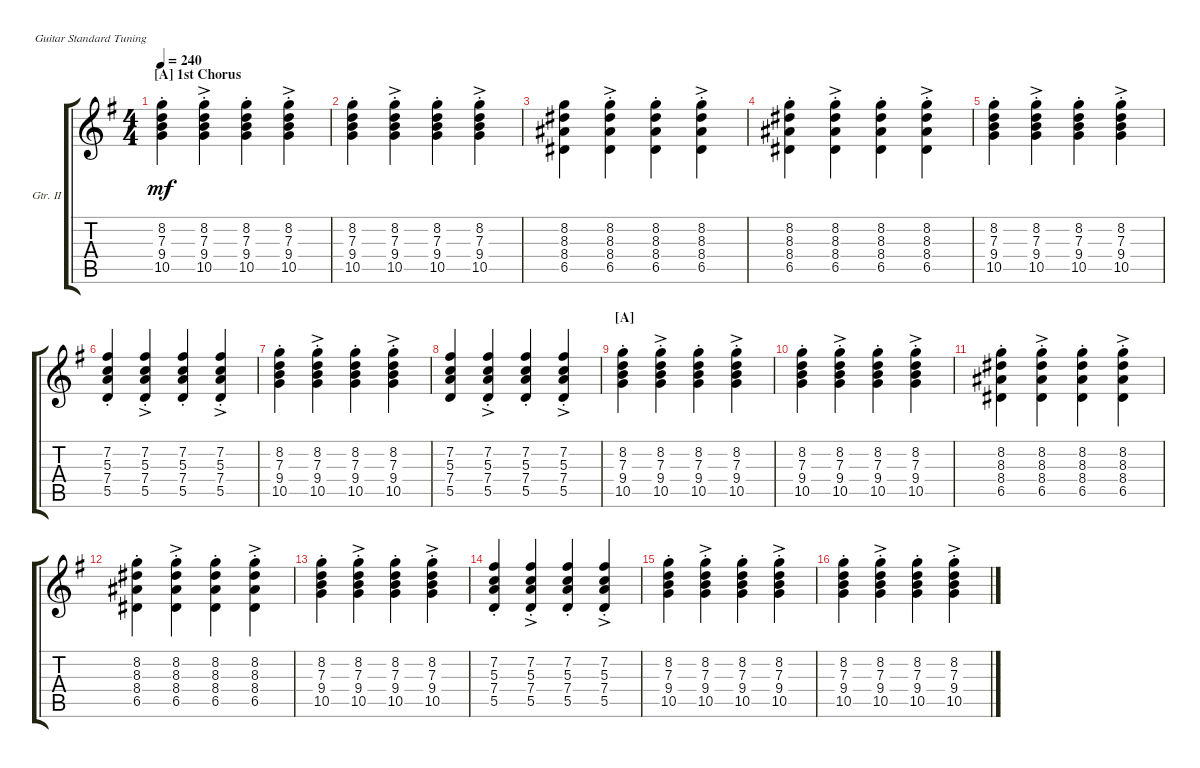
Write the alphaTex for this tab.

\defaultSystemsLayout 4
\bracketExtendMode groupsimilarinstruments
\firstSystemTrackNameOrientation horizontal
\otherSystemsTrackNameOrientation horizontal
\track ("Guitar II" "Gtr. II") {instrument acousticguitarsteel}
\staff {score tabs}
\tuning (E4 B3 G3 D3 A2 E2)
\ts (4 4)
\section ("A" "1st Chorus")
\tempo 240
\clef g2
\scale
0.411392
\ks g
(10.5{st} 9.4{st} 7.3{st} 8.2{st}).4{dy mf} (10.5{ac st} 9.4{ac st} 7.3{ac st} 8.2{ac st}).4 (10.5{st} 9.4{st} 7.3{st} 8.2{st}).4 (10.5{ac st} 9.4{ac st} 7.3{ac st} 8.2{ac st}).4 |
\scale
0.196203 (10.5{st} 9.4{st} 7.3{st} 8.2{st}).4 (10.5{ac st} 9.4{ac st} 7.3{ac st} 8.2{ac st}).4 (10.5{st} 9.4{st} 7.3{st} 8.2{st}).4 (10.5{ac st} 9.4{ac st} 7.3{ac st} 8.2{ac st}).4 |
\scale
0.196203 (8.2 8.3 8.4 6.5).4 (8.2{ac st} 8.3{ac st} 8.4{ac st} 6.5{ac st}).4 (8.2{st} 8.3{st} 8.4{st} 6.5{st}).4 (8.2{ac st} 8.3{ac st} 8.4{ac st} 6.5{ac st}).4 |
\scale
0.196203 (8.2{st} 8.3{st} 8.4{st} 6.5{st}).4 (8.2{ac st} 8.3{ac st} 8.4{ac st} 6.5{ac st}).4 (8.2{st} 8.3{st} 8.4{st} 6.5{st}).4 (8.2{ac st} 8.3{ac st} 8.4{ac st} 6.5{ac st}).4 |
\scale
0.25 (10.5{st} 9.4{st} 7.3{st} 8.2{st}).4 (10.5{ac st} 9.4{ac st} 7.3{ac st} 8.2{ac st}).4 (10.5{st} 9.4{st} 7.3{st} 8.2{st}).4 (10.5{ac st} 9.4{ac st} 7.3{ac st} 8.2{ac st}).4 |
\scale
0.25 (5.5{st} 7.4{st} 5.3{st} 7.2{st}).4 (5.5{ac st} 7.4{ac st} 5.3{ac st} 7.2{ac st}).4 (5.5{st} 7.4{st} 5.3{st} 7.2{st}).4 (5.5{ac st} 7.4{ac st} 5.3{ac st} 7.2{ac st}).4 |
\scale
0.25 (10.5{st} 9.4{st} 7.3{st} 8.2{st}).4 (10.5{ac st} 9.4{ac st} 7.3{ac st} 8.2{ac st}).4 (10.5{st} 9.4{st} 7.3{st} 8.2{st}).4 (10.5{ac st} 9.4{ac st} 7.3{ac st} 8.2{ac st}).4 |
\scale
0.25 (5.5 7.4 5.3 7.2).4 (5.5{ac st} 7.4{ac st} 5.3{ac st} 7.2{ac st}).4 (5.5{st} 7.4{st} 5.3{st} 7.2{st}).4 (5.5{ac st} 7.4{ac st} 5.3{ac st} 7.2{ac st}).4 |
\section ("A" "")
\scale
0.25 (10.5{st} 9.4{st} 7.3{st} 8.2{st}).4 (10.5{ac st} 9.4{ac st} 7.3{ac st} 8.2{ac st}).4 (10.5{st} 9.4{st} 7.3{st} 8.2{st}).4 (10.5{ac st} 9.4{ac st} 7.3{ac st} 8.2{ac st}).4 |
\scale
0.25 (10.5{st} 9.4{st} 7.3{st} 8.2{st}).4 (10.5{ac st} 9.4{ac st} 7.3{ac st} 8.2{ac st}).4 (10.5{st} 9.4{st} 7.3{st} 8.2{st}).4 (10.5{ac st} 9.4{ac st} 7.3{ac st} 8.2{ac st}).4 |
\scale
0.25 (8.2{st} 8.3{st} 8.4{st} 6.5{st}).4 (8.2{ac st} 8.3{ac st} 8.4{ac st} 6.5{ac st}).4 (8.2{st} 8.3{st} 8.4{st} 6.5{st}).4 (8.2{ac st} 8.3{ac st} 8.4{ac st} 6.5{ac st}).4 |
\scale
0.25 (8.2{st} 8.3{st} 8.4{st} 6.5{st}).4 (8.2{ac st} 8.3{ac st} 8.4{ac st} 6.5{ac st}).4 (8.2{st} 8.3{st} 8.4{st} 6.5{st}).4 (8.2{ac st} 8.3{ac st} 8.4{ac st} 6.5{ac st}).4 |
\scale
0.25 (10.5{st} 9.4{st} 7.3{st} 8.2{st}).4 (10.5{ac st} 9.4{ac st} 7.3{ac st} 8.2{ac st}).4 (10.5{st} 9.4{st} 7.3{st} 8.2{st}).4 (10.5{ac st} 9.4{ac st} 7.3{ac st} 8.2{ac st}).4 |
\scale
0.25 (5.5{st} 7.4{st} 5.3{st} 7.2{st}).4 (5.5{ac st} 7.4{ac st} 5.3{ac st} 7.2{ac st}).4 (5.5{st} 7.4{st} 5.3{st} 7.2{st}).4 (5.5{ac st} 7.4{ac st} 5.3{ac st} 7.2{ac st}).4 |
\scale
0.25 (10.5{st} 9.4{st} 7.3{st} 8.2{st}).4 (10.5{ac st} 9.4{ac st} 7.3{ac st} 8.2{ac st}).4 (10.5{st} 9.4{st} 7.3{st} 8.2{st}).4 (10.5{ac st} 9.4{ac st} 7.3{ac st} 8.2{ac st}).4 |
\scale
0.25 (10.5{st} 9.4{st} 7.3{st} 8.2{st}).4 (10.5{ac st} 9.4{ac st} 7.3{ac st} 8.2{ac st}).4 (10.5{st} 9.4{st} 7.3{st} 8.2{st}).4 (10.5{ac st} 9.4{ac st} 7.3{ac st} 8.2{ac st}).4
